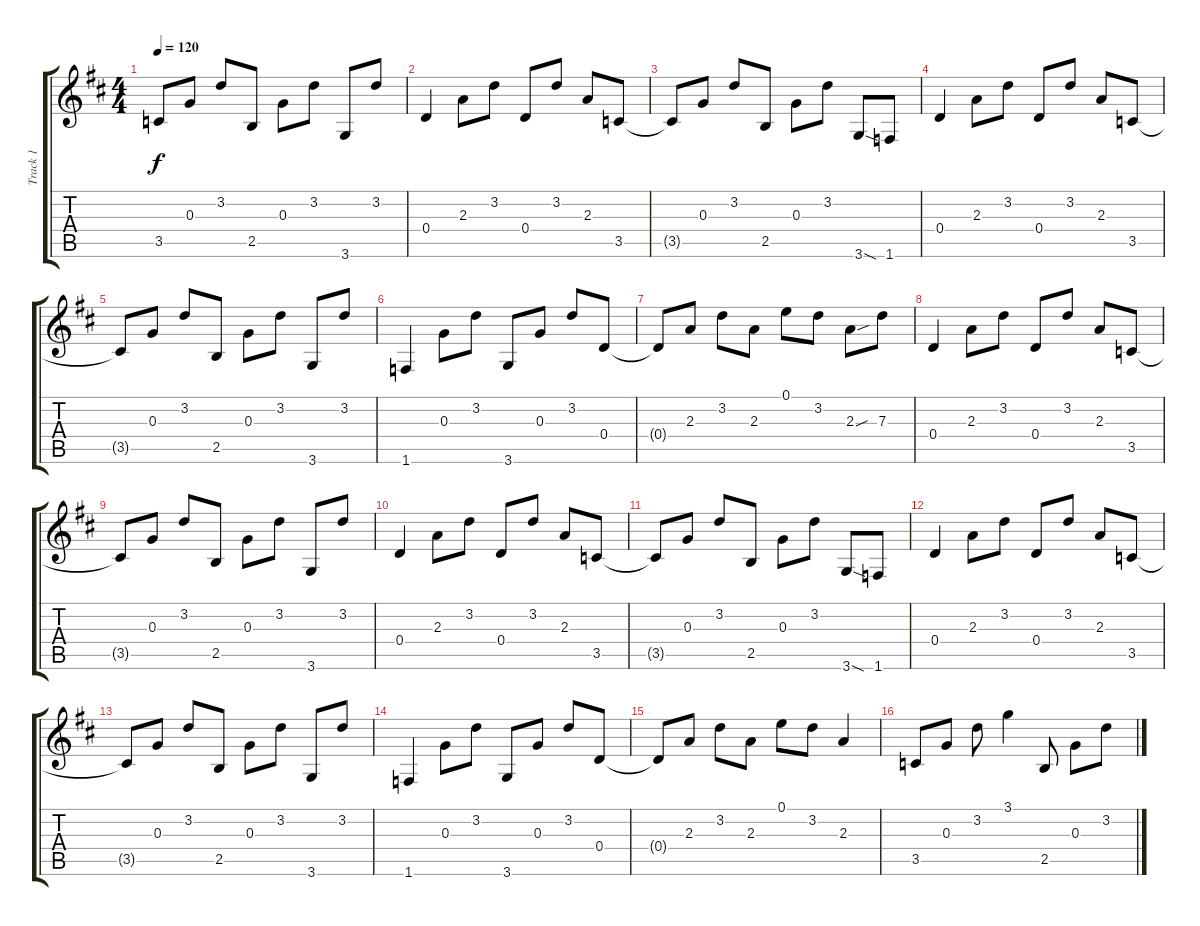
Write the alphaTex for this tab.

\track ("Track 1" "Track 1") {instrument acousticguitarsteel}
\staff {score tabs}
\tuning (E4 B3 G3 D3 A2 E2) {hide}
\ts (4 4)
\tempo 120
\clef g2
\ks d
3.5{t}.8{dy f} 0.3.8 3.2.8 2.5.8 0.3.8 3.2.8 3.6.8 3.2.8 |
0.4.4 2.3.8 3.2.8 0.4.8 3.2.8 2.3.8 3.5.8 |
3.5{t}.8 0.3.8 3.2.8 2.5.8 0.3.8 3.2.8 3.6{sod}.8 1.6.8 |
0.4.4 2.3.8 3.2.8 0.4.8 3.2.8 2.3.8 3.5.8 |
3.5{t}.8 0.3.8 3.2.8 2.5.8 0.3.8 3.2.8 3.6.8 3.2.8 |
1.6.4 0.3.8 3.2.8 3.6.8 0.3.8 3.2.8 0.4.8 |
0.4{t}.8 2.3.8 3.2.8 2.3.8 0.1.8 3.2.8 2.3{sou}.8 7.3.8 |
0.4.4 2.3.8 3.2.8 0.4.8 3.2.8 2.3.8 3.5.8 |
3.5{t}.8 0.3.8 3.2.8 2.5.8 0.3.8 3.2.8 3.6.8 3.2.8 |
0.4.4 2.3.8 3.2.8 0.4.8 3.2.8 2.3.8 3.5.8 |
3.5{t}.8 0.3.8 3.2.8 2.5.8 0.3.8 3.2.8 3.6{sod}.8 1.6.8 |
0.4.4 2.3.8 3.2.8 0.4.8 3.2.8 2.3.8 3.5.8 |
3.5{t}.8 0.3.8 3.2.8 2.5.8 0.3.8 3.2.8 3.6.8 3.2.8 |
1.6.4 0.3.8 3.2.8 3.6.8 0.3.8 3.2.8 0.4.8 |
0.4{t}.8 2.3.8 3.2.8 2.3.8 0.1.8 3.2.8 2.3.4 |
3.5.8 0.3.8 3.2.8 3.1.4 2.5.8 0.3.8 3.2.8
